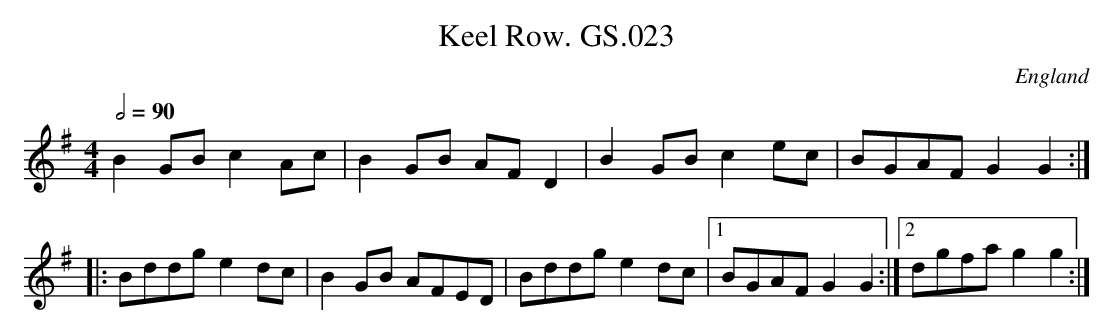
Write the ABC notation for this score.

X:1
T:Keel Row. GS.023
L:1/8
M:4/4
O:England
Q:1/2=90
K:G major
B2 GB c2 Ac | B2 GB AF D2 | B2 GB c2 ec | BGAF G2G2 :|!
|:Bddg e2 dc | B2 GB AFED | Bddg e2 dc |1 BGAF G2 G2 :|2 dgfa g2g2 :|
